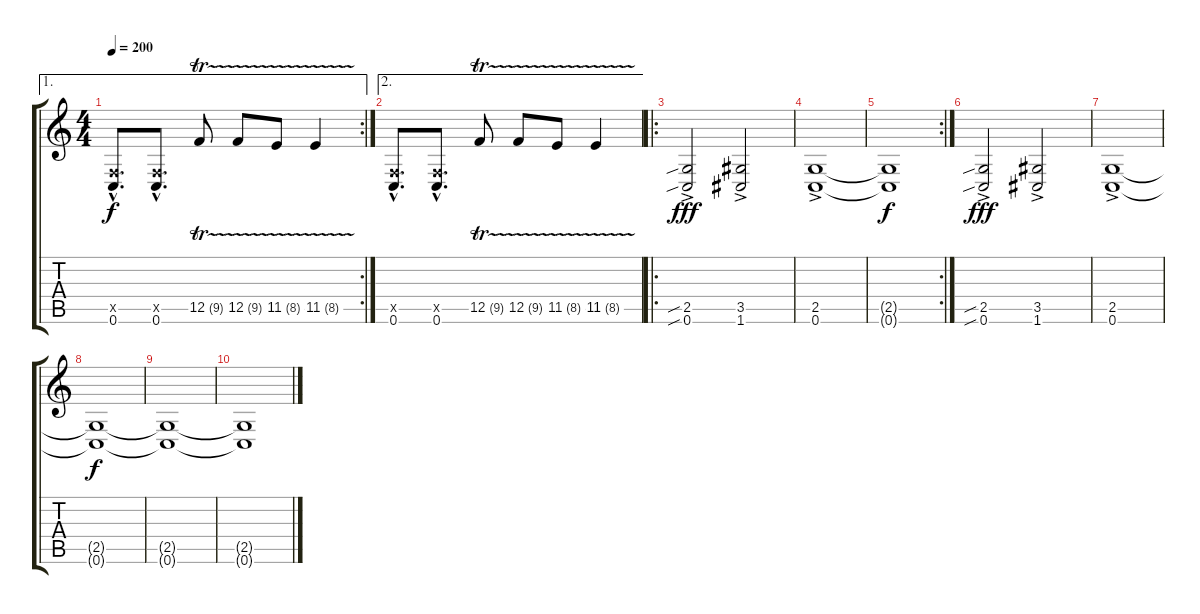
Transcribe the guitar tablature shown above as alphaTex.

\track "" {instrument distortionguitar}
\staff {score tabs}
\tuning (C4 G3 Eb3 Bb2 F2 C2) {hide}
\ae 1
\rc 2
\ts (4 4)
\tempo 200
\clef g2
\ks c
(0.5{hac x} 0.6{hac}).8{d dy f} (0.5{hac x} 0.6{hac}).8{d} 12.5{tr (9 16)}.8 12.5{tr (9 16)}.8 11.5{tr (8 16)}.8 11.5{tr (8 16)}.4 |
\ae 2
(0.5{hac x} 0.6{hac}).8{d} (0.5{hac x} 0.6{hac}).8{d} 12.5{tr (9 16)}.8 12.5{tr (9 16)}.8 11.5{tr (8 16)}.8 11.5{tr (8 16)}.4 |
\ro
(2.5{sib ac} 0.6{sib ac}).2{dy fff} (3.5{ac} 1.6{ac}).2 |
(2.5{ac} 0.6{ac}).1 |
\rc 2
(2.5{t} 0.6{t}).1{dy f} |
(2.5{sib ac} 0.6{sib ac}).2{dy fff} (3.5{ac} 1.6{ac}).2 |
(2.5{ac} 0.6{ac}).1 |
(2.5{t} 0.6{t}).1{dy f} |
(2.5{t} 0.6{t}).1{volume 7} |
(2.5{t} 0.6{t}).1{volume 2}
